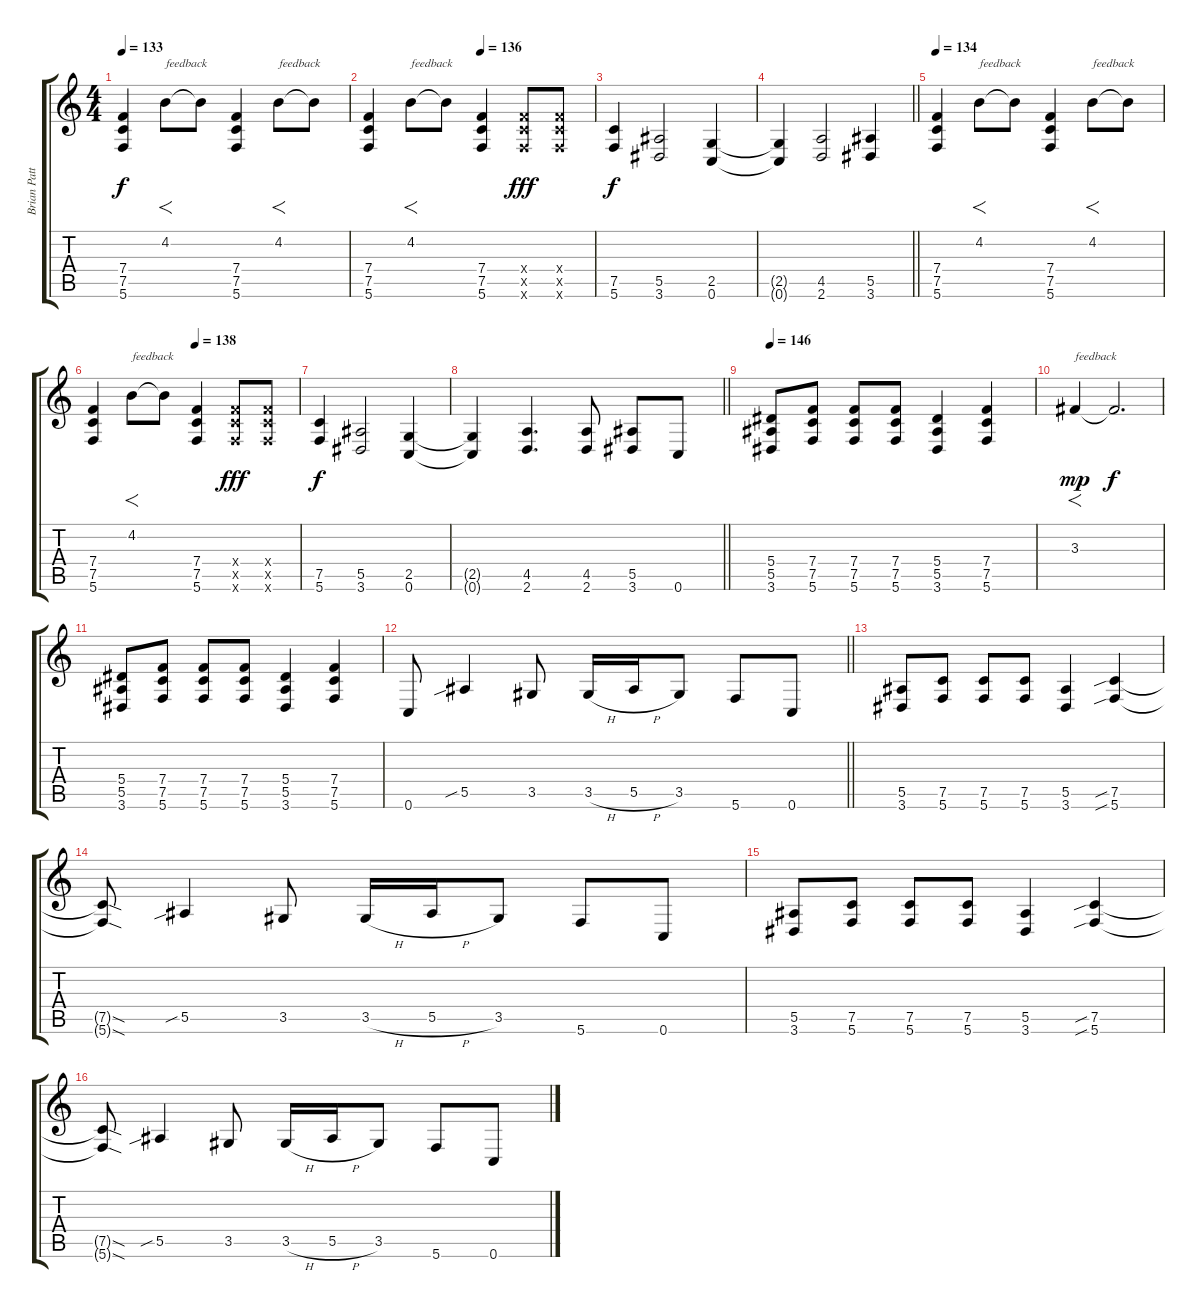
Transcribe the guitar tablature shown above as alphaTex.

\track ("Brian Patton" "Brian Patt") {instrument distortionguitar}
\staff {score tabs}
\tuning (C4 G3 Eb3 Bb2 F2 C2) {hide}
\ts (4 4)
\section ("" "")
\tempo 133
\clef g2
\ks c
(7.4 7.5 5.6).4{dy f} 4.2.8{f txt "feedback" instrument guitarharmonics} 4.2{t}.8 (7.4 7.5 5.6).4{instrument distortionguitar} 4.2.8{f txt "feedback" instrument guitarharmonics} 4.2{t}.8 |
\tempo (136 0.5)
(7.4 7.5 5.6).4{instrument distortionguitar} 4.2.8{f txt "feedback" instrument guitarharmonics} 4.2{t}.8 (7.4 7.5 5.6).4{instrument distortionguitar} (7.4{x} 7.5{x} 5.6{x}).8{dy fff} (7.4{x} 7.5{x} 5.6{x}).8 |
(7.5 5.6).4{dy f} (5.5 3.6).2 (2.5 0.6).4 |
\barLineRight lightlight
(2.5{t} 0.6{t}).4 (4.5 2.6).2 (5.5 3.6).4 |
\tempo 134
(7.4 7.5 5.6).4 4.2.8{f txt "feedback" instrument guitarharmonics} 4.2{t}.8 (7.4 7.5 5.6).4{instrument distortionguitar} 4.2.8{f txt "feedback" instrument guitarharmonics} 4.2{t}.8 |
\tempo (138 0.5)
(7.4 7.5 5.6).4{instrument distortionguitar} 4.2.8{f txt "feedback" instrument guitarharmonics} 4.2{t}.8 (7.4 7.5 5.6).4{instrument distortionguitar} (7.4{x} 7.5{x} 5.6{x}).8{dy fff} (7.4{x} 7.5{x} 5.6{x}).8 |
(7.5 5.6).4{dy f} (5.5 3.6).2 (2.5 0.6).4 |
\barLineRight lightlight
(2.5{t} 0.6{t}).4 (4.5 2.6).4{d} (4.5 2.6).8 (5.5 3.6).8 0.6.8 |
\section ("" "")
\tempo 146
(5.4 5.5 3.6).8 (7.4 7.5 5.6).8 (7.4 7.5 5.6).8 (7.4 7.5 5.6).8 (5.4 5.5 3.6).4 (7.4 7.5 5.6).4 |
3.3.4{f txt "feedback" dy mp instrument guitarharmonics} 3.3{t}.2{d dy f} |
(5.4 5.5 3.6).8{instrument distortionguitar} (7.4 7.5 5.6).8 (7.4 7.5 5.6).8 (7.4 7.5 5.6).8 (5.4 5.5 3.6).4 (7.4 7.5 5.6).4 |
\barLineRight lightlight
0.6.8 5.5{sib}.4 3.5.8 3.5{h}.16 5.5{h}.16 3.5.8 5.6.8 0.6.8 |
\section ("" "")
(5.5 3.6).8 (7.5 5.6).8 (7.5 5.6).8 (7.5 5.6).8 (5.5 3.6).4 (7.5{sib} 5.6{sib}).4 |
(7.5{sod t} 5.6{sod t}).8 5.5{sib}.4 3.5.8 3.5{h}.16 5.5{h}.16 3.5.8 5.6.8 0.6.8 |
(5.5 3.6).8 (7.5 5.6).8 (7.5 5.6).8 (7.5 5.6).8 (5.5 3.6).4 (7.5{sib} 5.6{sib}).4 |
(7.5{sod t} 5.6{sod t}).8 5.5{sib}.4 3.5.8 3.5{h}.16 5.5{h}.16 3.5.8 5.6.8 0.6.8
